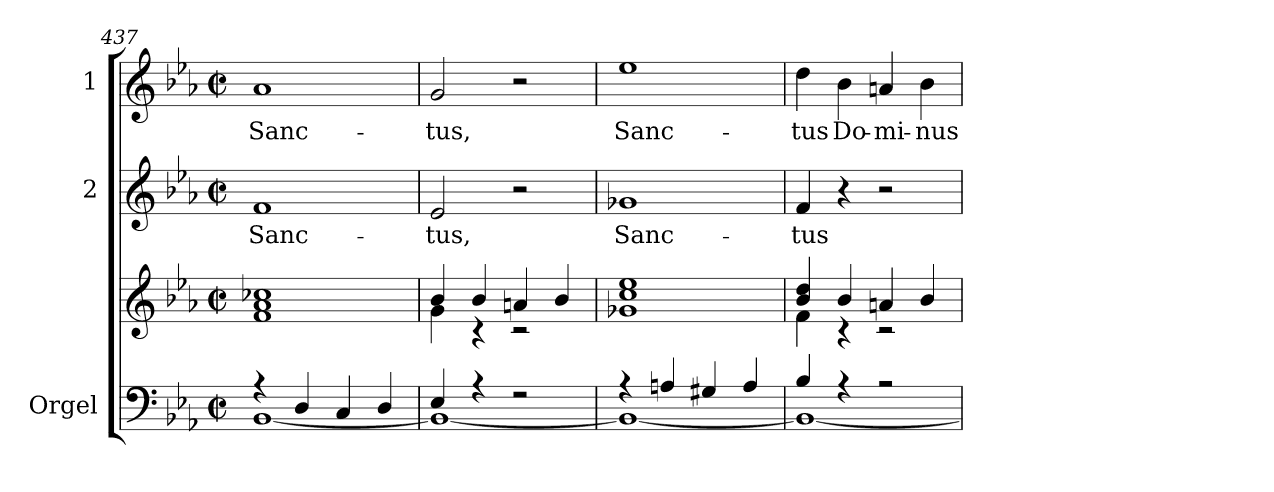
**kern	**kern	**kern	**text	**kern	**text
*part3	*part3	*part2	*part2	*part1	*part1
*staff4	*staff3	*staff2	*staff2	*staff1	*staff1
*I"Orgel	*	*I"2	*	*I"1	*
*I'Org.	*	*	*	*	*
*clefF4	*clefG2	*clefG2	*	*clefG2	*
*k[b-e-a-]	*k[b-e-a-]	*k[b-e-a-]	*	*k[b-e-a-]	*
*E-:	*E-:	*E-:	*	*E-:	*
*M2/2	*M2/2	*M2/2	*	*M2/2	*
*met(c|)	*met(c|)	*met(c|)	*	*met(c|)	*
=437	=437	=437	=437	=437	=437
*^	*	*	*	*	*
!	!	!	!	!LO:LY:b	!	!LO:LY:b
4rG	[<1BB-	1f 1a- 1cc-X	1f	Sanc-	1a-	Sanc-
4D/	.	.	.	.	.	.
4C/	.	.	.	.	.	.
4D/	.	.	.	.	.	.
=438	=438	=438	=438	=438	=438	=438
*	*	*^	*	*	*	*
!	!	!	!	!	!LO:LY:b	!	!LO:LY:b
4E-/	1BB-_	4b-/	4g\	2e-/	-tus,	2g/	-tus,
4rG	.	4b-/	4rc	.	.	.	.
2rF	.	4an/	2rd	2r	.	2r	.
.	.	4b-/	.	.	.	.	.
=439	=439	=439	=439	=439	=439	=439	=439
!	!	!	!	!	!LO:LY:b	!	!LO:LY:b
4rG	1BB-_	1cc 1ee-	1g-X	1g-X	Sanc-	1ee-	Sanc-
4An/	.	.	.	.	.	.	.
4G#X/	.	.	.	.	.	.	.
4A/	.	.	.	.	.	.	.
=440	=440	=440	=440	=440	=440	=440	=440
!	!	!	!	!	!LO:LY:b	!	!LO:LY:b
4B-/	1BB-_	4b-/ 4dd/	4f\	4f/	-tus	4dd\	-tus
!	!	!	!	!	!	!	!LO:LY:b
4rA	.	4b-/	4rc	4r	.	4b-\	Do-
!	!	!	!	!	!	!	!LO:LY:b
2rA	.	4an/	2rd	2r	.	4an/	-mi-
!	!	!	!	!	!	!	!LO:LY:b
.	.	4b-/	.	.	.	4b-\	-nus
*v	*v	*	*	*	*	*	*
*	*v	*v	*	*	*	*
=	=	=	=	=	=
*-	*-	*-	*-	*-	*-
